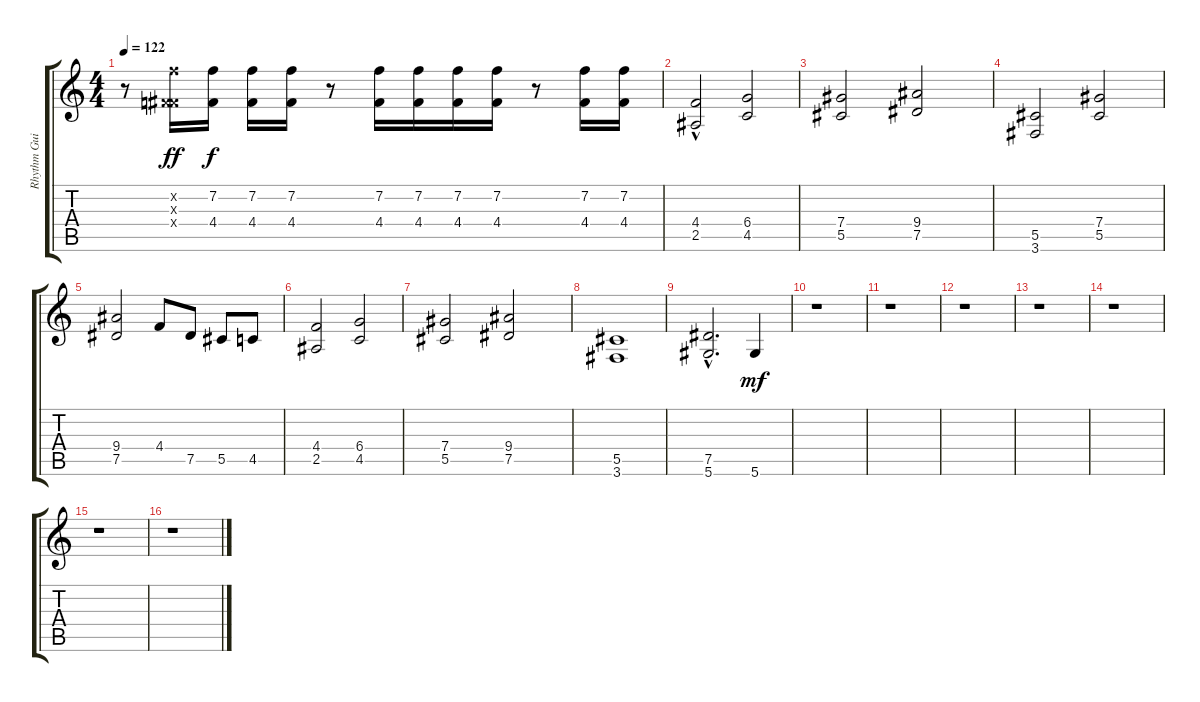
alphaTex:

\track ("Rhythm Guitar I" "Rhythm Gui") {instrument distortionguitar}
\staff {score tabs}
\tuning (Eb4 Bb3 Gb3 Db3 Ab2 Eb2) {hide}
\ts (4 4)
\tempo 122
\clef g2
\ks c
r.8{dy mf} (7.2{x} 0.3{x} 4.4{x}).16{dy ff} (7.2 4.4).16{dy f} (7.2 4.4).16 (7.2 4.4).16 r.8 (7.2 4.4).16 (7.2 4.4).16 (7.2 4.4).16 (7.2 4.4).16 r.8 (7.2 4.4).16 (7.2 4.4).16 |
(4.4{hac} 2.5).2 (6.4 4.5).2 |
(7.4 5.5).2 (9.4 7.5).2 |
(5.5 3.6).2 (7.4 5.5).2 |
(9.4 7.5).2 4.4.8 7.5.8 5.5.8 4.5.8 |
(4.4 2.5).2 (6.4 4.5).2 |
(7.4 5.5).2 (9.4 7.5).2 |
(5.5 3.6).1 |
(7.5{hac} 5.6{hac}).2{d} 5.6.4{dy mf} |
r.1 |
r.1 |
r.1 |
r.1 |
r.1 |
r.1 |
r.1
